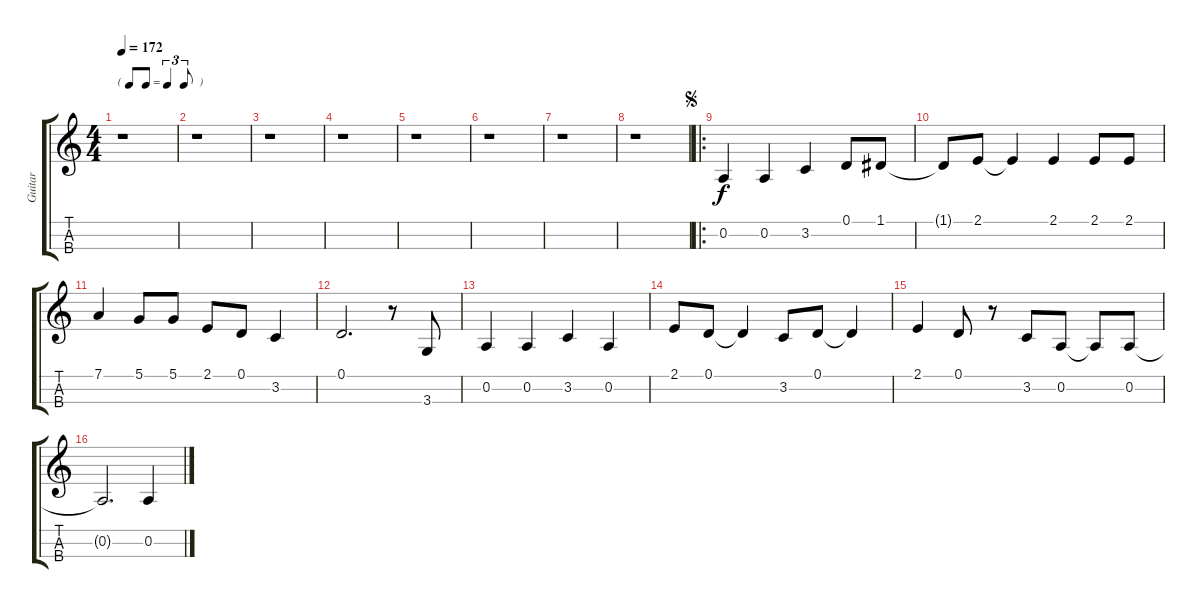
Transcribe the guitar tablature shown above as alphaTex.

\track ("Guitar" "Guitar") {instrument banjo}
\staff {score tabs}
\tuning (D3 A2 E2) {hide}
\displaytranspose 12
\ts (4 4)
\tf triplet8th
\tempo 172
\clef g2
\ks c
r.1{dy f instrument banjo} |
r.1 |
r.1 |
r.1 |
r.1 |
r.1 |
r.1 |
r.1 |
\ro
\jump segno
0.2.4 0.2.4 3.2.4 0.1.8 1.1.8 |
1.1{t}.8 2.1.8 2.1{t}.4 2.1.4 2.1.8 2.1.8 |
7.1.4 5.1.8 5.1.8 2.1.8 0.1.8 3.2.4 |
0.1.2{d} r.8 3.3.8 |
0.2.4 0.2.4 3.2.4 0.2.4 |
2.1.8 0.1.8 0.1{t}.4 3.2.8 0.1.8 0.1{t}.4 |
2.1.4 0.1.8 r.8 3.2.8 0.2.8 0.2{t}.8 0.2.8 |
0.2{t}.2{d} 0.2.4
